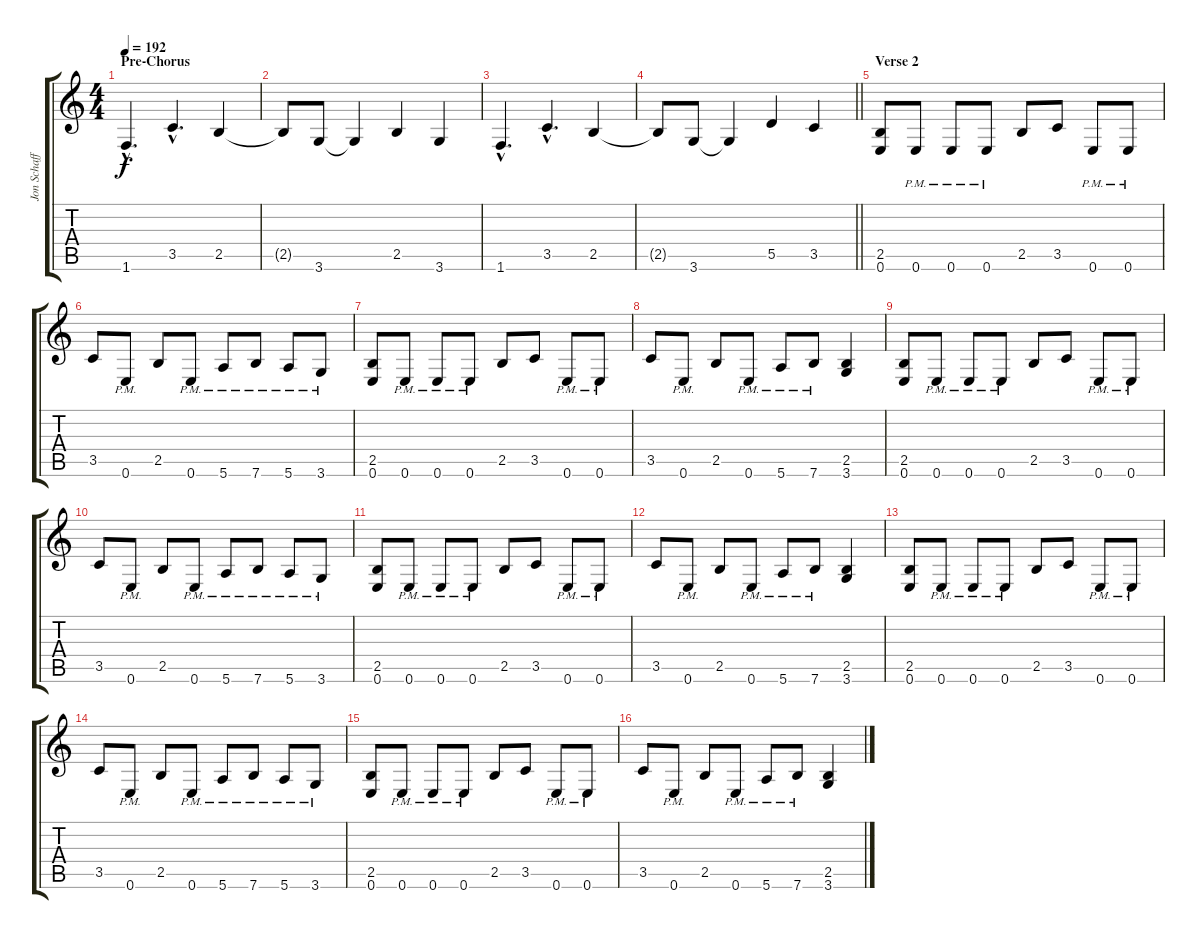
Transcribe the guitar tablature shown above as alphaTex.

\track ("Jon Schaffer" "Jon Schaff") {instrument distortionguitar}
\staff {score tabs}
\tuning (E4 B3 G3 D3 A2 E2) {hide}
\ts (4 4)
\section ("" "Pre-Chorus")
\tempo 192
\clef g2
\ks c
1.6{hac}.4{d dy f} 3.5{hac}.4{d} 2.5.4 |
2.5{t}.8 3.6.8 3.6{t}.4 2.5.4 3.6.4 |
1.6{hac}.4{d} 3.5{hac}.4{d} 2.5.4 |
\barLineRight lightlight
2.5{t}.8 3.6.8 3.6{t}.4 5.5.4 3.5.4 |
\section ("" "Verse 2")
(2.5 0.6).8 0.6{pm}.8 0.6{pm}.8 0.6{pm}.8 2.5.8 3.5.8 0.6{pm}.8 0.6{pm}.8 |
3.5.8 0.6{pm}.8 2.5.8 0.6{pm}.8 5.6{pm}.8 7.6{pm}.8 5.6{pm}.8 3.6{pm}.8 |
(2.5 0.6).8 0.6{pm}.8 0.6{pm}.8 0.6{pm}.8 2.5.8 3.5.8 0.6{pm}.8 0.6{pm}.8 |
3.5.8 0.6{pm}.8 2.5.8 0.6{pm}.8 5.6{pm}.8 7.6{pm}.8 (2.5 3.6).4 |
(2.5 0.6).8 0.6{pm}.8 0.6{pm}.8 0.6{pm}.8 2.5.8 3.5.8 0.6{pm}.8 0.6{pm}.8 |
3.5.8 0.6{pm}.8 2.5.8 0.6{pm}.8 5.6{pm}.8 7.6{pm}.8 5.6{pm}.8 3.6{pm}.8 |
(2.5 0.6).8 0.6{pm}.8 0.6{pm}.8 0.6{pm}.8 2.5.8 3.5.8 0.6{pm}.8 0.6{pm}.8 |
3.5.8 0.6{pm}.8 2.5.8 0.6{pm}.8 5.6{pm}.8 7.6{pm}.8 (2.5 3.6).4 |
(2.5 0.6).8 0.6{pm}.8 0.6{pm}.8 0.6{pm}.8 2.5.8 3.5.8 0.6{pm}.8 0.6{pm}.8 |
3.5.8 0.6{pm}.8 2.5.8 0.6{pm}.8 5.6{pm}.8 7.6{pm}.8 5.6{pm}.8 3.6{pm}.8 |
(2.5 0.6).8 0.6{pm}.8 0.6{pm}.8 0.6{pm}.8 2.5.8 3.5.8 0.6{pm}.8 0.6{pm}.8 |
3.5.8 0.6{pm}.8 2.5.8 0.6{pm}.8 5.6{pm}.8 7.6{pm}.8 (2.5 3.6).4
